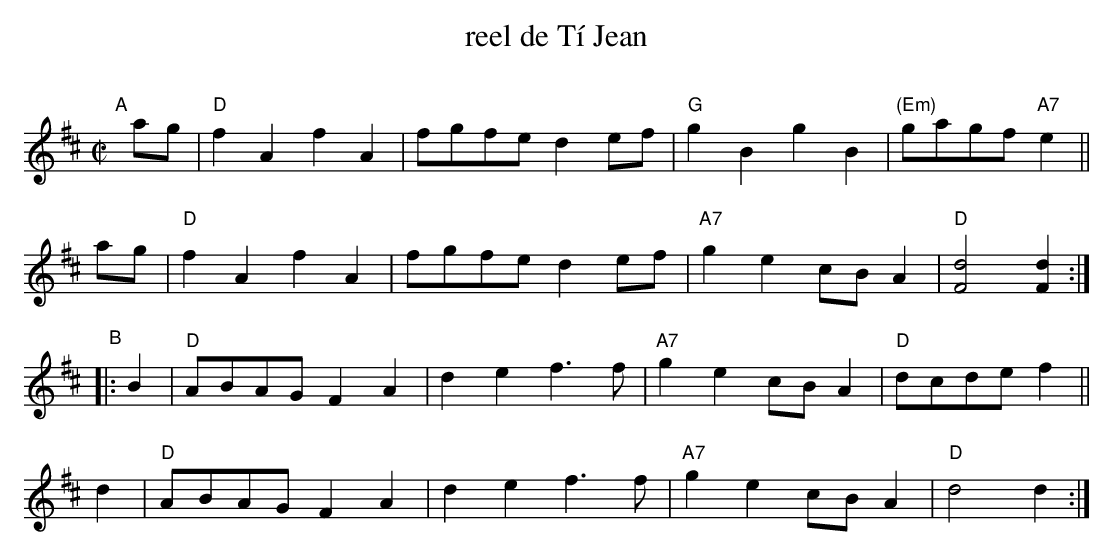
X:1
T: reel de T\'i Jean
C:
M: C|
L: 1/8
K: D
"^A"[|]\
ag | "D"f2A2 f2A2 | fgfe d2ef | "G"g2B2 g2B2 | "(Em)"gagf "A7"e2 ||
ag | "D"f2A2 f2A2 | fgfe d2ef | "A7"g2e2 cBA2 |  "D"[d4F4] [d2F2] :|
"^B"|:\
B2 | "D"ABAG F2A2 | d2e2 f3f | "A7"g2e2 cBA2 | "D"dcde f2 ||
d2 | "D"ABAG F2A2 | d2e2 f3f | "A7"g2e2 cBA2 | "D"d4   d2 :|
